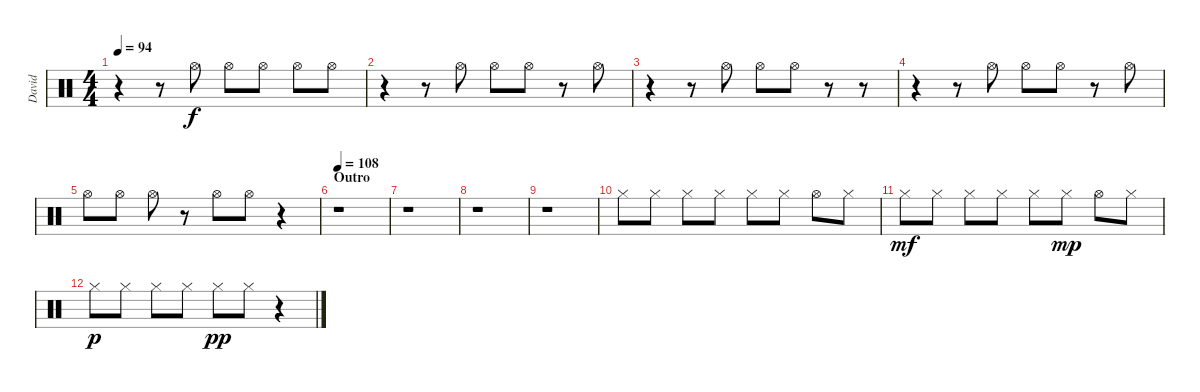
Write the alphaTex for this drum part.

\track ("David" "David") {instrument percussion}
\staff {score}
\articulation defaults
\ts (4 4)
\tempo 94
\clef neutral
\ks c
r.4{dy f} r.8 "Hi-Hat (open)".8 "Hi-Hat (open)".8 "Hi-Hat (open)".8 "Hi-Hat (open)".8 "Hi-Hat (open)".8 |
r.4 r.8 "Hi-Hat (open)".8 "Hi-Hat (open)".8 "Hi-Hat (open)".8 r.8 "Hi-Hat (open)".8 |
r.4 r.8 "Hi-Hat (open)".8 "Hi-Hat (open)".8 "Hi-Hat (open)".8 r.8 r.8 |
r.4 r.8 "Hi-Hat (open)".8 "Hi-Hat (open)".8 "Hi-Hat (open)".8 r.8 "Hi-Hat (open)".8 |
"Hi-Hat (open)".8 "Hi-Hat (open)".8 "Hi-Hat (open)".8 r.8 "Hi-Hat (open)".8 "Hi-Hat (open)".8 r.4 |
\section ("" "Outro")
\tempo 108
r.1 |
r.1 |
r.1 |
r.1 |
"Hi-Hat (closed)".8 "Hi-Hat (closed)".8 "Hi-Hat (closed)".8 "Hi-Hat (closed)".8 "Hi-Hat (closed)".8 "Hi-Hat (closed)".8 "Hi-Hat (open)".8 "Hi-Hat (closed)".8 |
"Hi-Hat (closed)".8{dy mf} "Hi-Hat (closed)".8 "Hi-Hat (closed)".8 "Hi-Hat (closed)".8 "Hi-Hat (closed)".8 "Hi-Hat (closed)".8{dy mp} "Hi-Hat (open)".8 "Hi-Hat (closed)".8 |
"Hi-Hat (closed)".8{dy p} "Hi-Hat (closed)".8 "Hi-Hat (closed)".8 "Hi-Hat (closed)".8 "Hi-Hat (closed)".8{dy pp} "Hi-Hat (closed)".8 r.4
